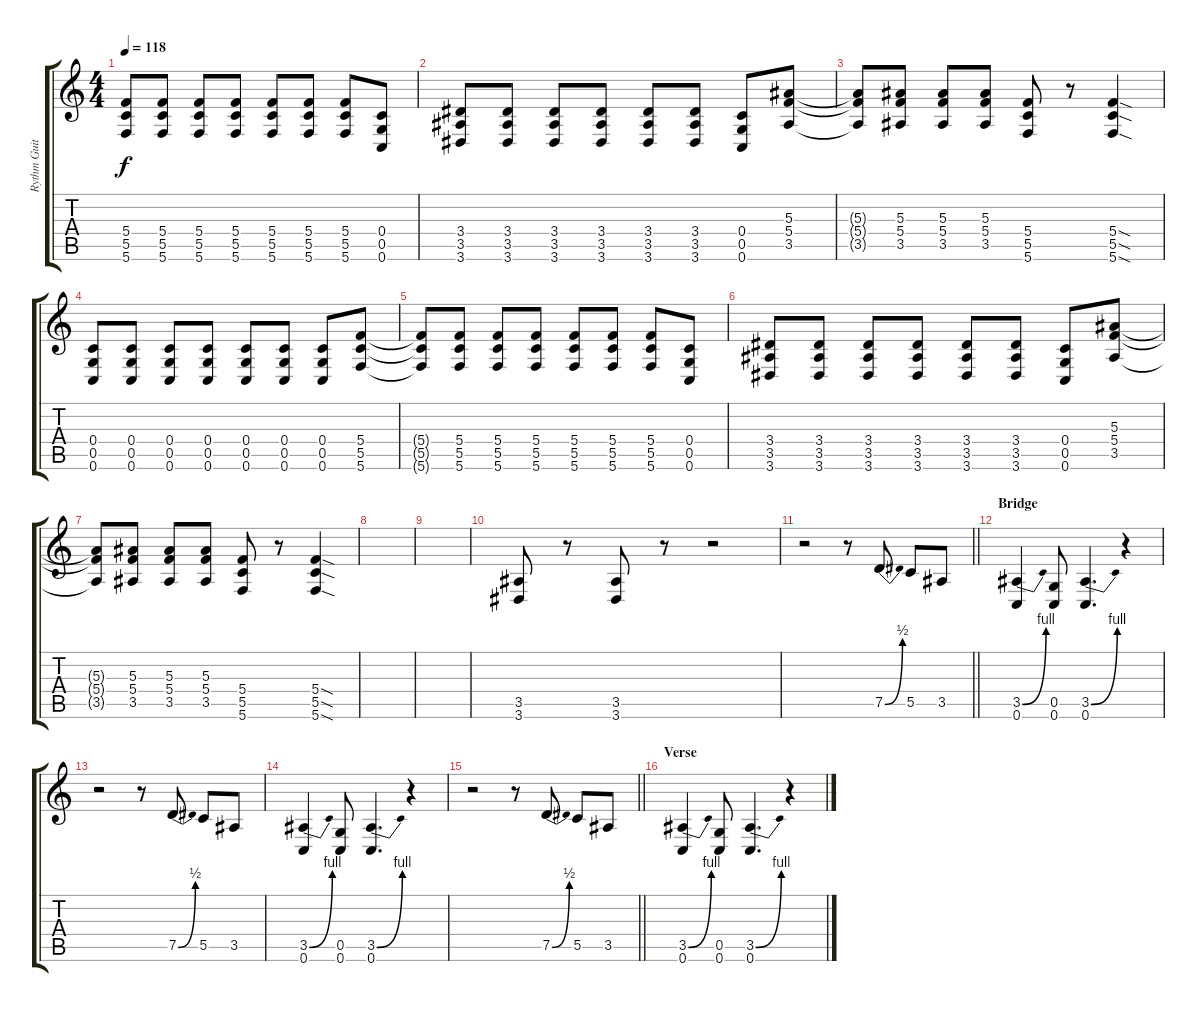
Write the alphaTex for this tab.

\track ("Rythm Guitar (Chris Robertson)" "Rythm Guit") {instrument overdrivenguitar}
\staff {score tabs}
\tuning (D4 A3 F3 C3 G2 C2) {hide}
\ts (4 4)
\tempo 118
\clef g2
\ks c
(5.4{t} 5.5{t} 5.6{t}).8{dy f} (5.4 5.5 5.6).8 (5.4 5.5 5.6).8 (5.4 5.5 5.6).8 (5.4 5.5 5.6).8 (5.4 5.5 5.6).8 (5.4 5.5 5.6).8 (0.4 0.5 0.6).8 |
(3.4 3.5 3.6).8 (3.4 3.5 3.6).8 (3.4 3.5 3.6).8 (3.4 3.5 3.6).8 (3.4 3.5 3.6).8 (3.4 3.5 3.6).8 (0.4 0.5 0.6).8 (5.3 5.4 3.5).8 |
(5.3{t} 5.4{t} 3.5{t}).8 (5.3 5.4 3.5).8 (5.3 5.4 3.5).8 (5.3 5.4 3.5).8 (5.4 5.5 5.6).8 r.8 (5.4{sod} 5.5{sod} 5.6{sod}).4 |
(0.4 0.5 0.6).8 (0.4 0.5 0.6).8 (0.4 0.5 0.6).8 (0.4 0.5 0.6).8 (0.4 0.5 0.6).8 (0.4 0.5 0.6).8 (0.4 0.5 0.6).8 (5.4 5.5 5.6).8 |
(5.4{t} 5.5{t} 5.6{t}).8 (5.4 5.5 5.6).8 (5.4 5.5 5.6).8 (5.4 5.5 5.6).8 (5.4 5.5 5.6).8 (5.4 5.5 5.6).8 (5.4 5.5 5.6).8 (0.4 0.5 0.6).8 |
(3.4 3.5 3.6).8 (3.4 3.5 3.6).8 (3.4 3.5 3.6).8 (3.4 3.5 3.6).8 (3.4 3.5 3.6).8 (3.4 3.5 3.6).8 (0.4 0.5 0.6).8 (5.3 5.4 3.5).8 |
(5.3{t} 5.4{t} 3.5{t}).8 (5.3 5.4 3.5).8 (5.3 5.4 3.5).8 (5.3 5.4 3.5).8 (5.4 5.5 5.6).8 r.8 (5.4{sod} 5.5{sod} 5.6{sod}).4 |
|
|
(3.5 3.6).8 r.8 (3.5 3.6).8 r.8 r.2 |
\barLineRight lightlight
r.2 r.8 7.5{be (bend 0 0 60 2)}.8 5.5.8 3.5.8 |
\section ("" "Bridge")
(3.5{be (bend 0 0 60 4)} 0.6).4 (0.5 0.6).8 (3.5{be (bend 0 0 60 4)} 0.6).4{d} r.4 |
r.2 r.8 7.5{be (bend 0 0 60 2)}.8 5.5.8 3.5.8 |
(3.5{be (bend 0 0 60 4)} 0.6).4 (0.5 0.6).8 (3.5{be (bend 0 0 60 4)} 0.6).4{d} r.4 |
\barLineRight lightlight
r.2 r.8 7.5{be (bend 0 0 60 2)}.8 5.5.8 3.5.8 |
\section ("" "Verse")
(3.5{be (bend 0 0 60 4)} 0.6).4 (0.5 0.6).8 (3.5{be (bend 0 0 60 4)} 0.6).4{d} r.4
